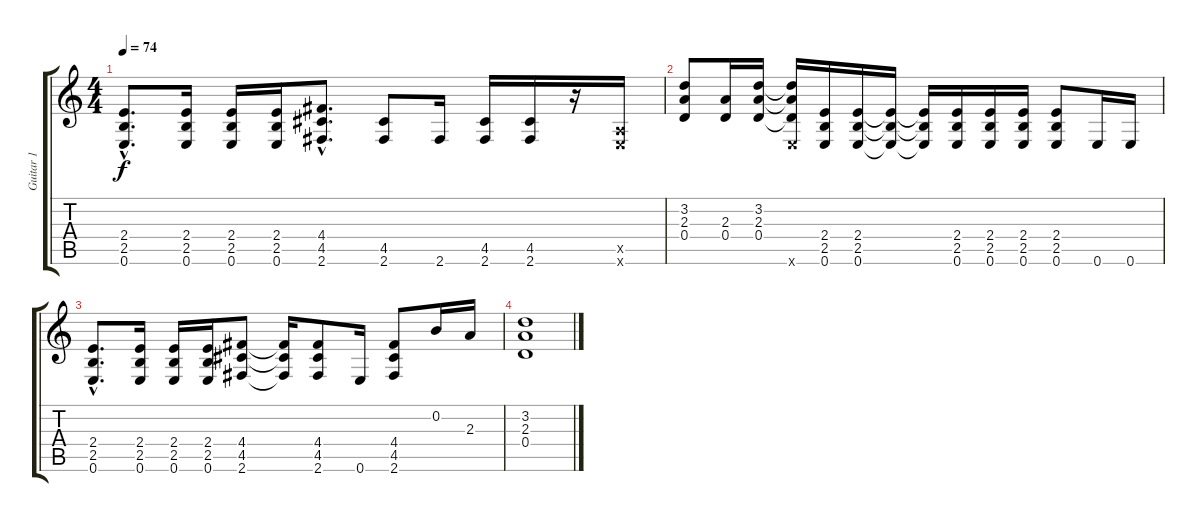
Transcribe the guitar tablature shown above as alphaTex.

\track ("Guitar 1" "Guitar 1") {instrument electricguitarclean}
\staff {score tabs}
\tuning (E4 B3 G3 D3 A2 E2) {hide}
\ts (4 4)
\tempo 74
\clef g2
\ks c
(2.4{hac} 2.5{hac} 0.6{hac}).8{d dy f} (2.4 2.5 0.6).16 (2.4 2.5 0.6).16 (2.4 2.5 0.6).16 (4.4{hac} 4.5{hac} 2.6{hac}).8{d} (4.5 2.6).8 2.6.16 (4.5 2.6).16 (4.5 2.6).16 r.16 (0.5{x} 0.6{x}).16 |
(3.2 2.3 0.4).8 (2.3 0.4).16 (3.2 2.3 0.4).16 (3.2{t} 2.3{t} 0.4{t} 0.6{x}).16 (2.4 2.5 0.6).16 (2.4 2.5 0.6).16 (2.4{t} 2.5{t} 0.6{t}).16 (2.4{t} 2.5{t} 0.6{t}).16 (2.4 2.5 0.6).16 (2.4 2.5 0.6).16 (2.4 2.5 0.6).16 (2.4 2.5 0.6).8 0.6.16 0.6.16 |
(2.4{hac} 2.5{hac} 0.6{hac}).8{d} (2.4 2.5 0.6).16 (2.4 2.5 0.6).16 (2.4 2.5 0.6).16 (4.4 4.5 2.6).8 (4.4{t} 4.5{t} 2.6{t}).16 (4.4 4.5 2.6).8 0.6.16 (4.4 4.5 2.6).8 0.2.16 2.3.16 |
(3.2 2.3 0.4).1
